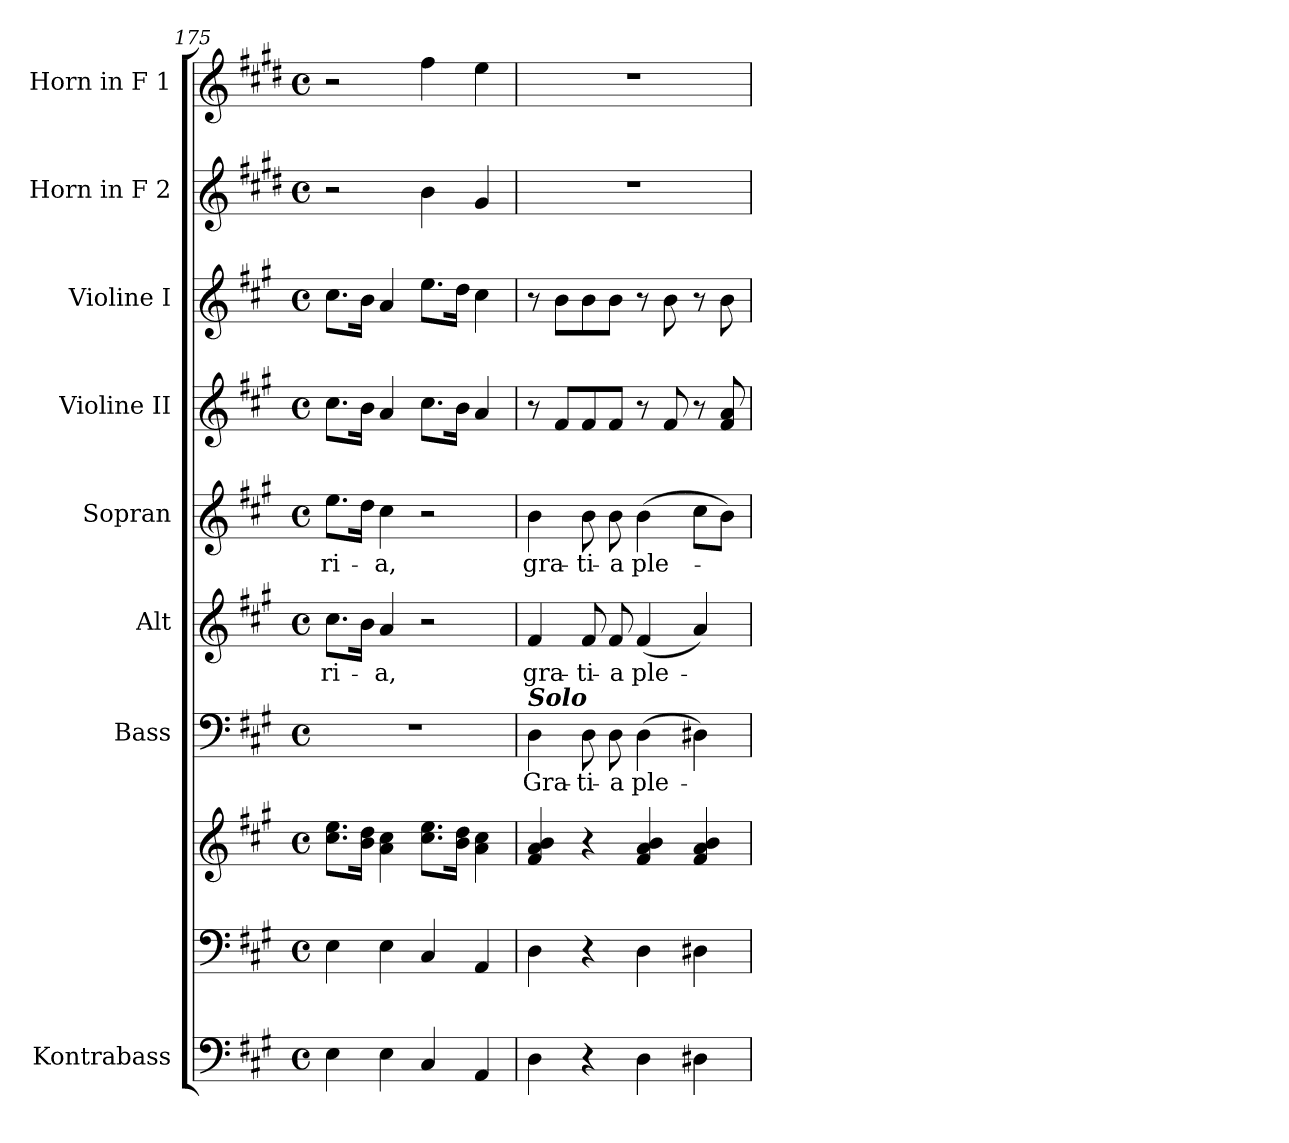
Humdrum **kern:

**kern	**kern	**kern	**kern	**text	**kern	**text	**kern	**text	**kern	**kern	**kern	**kern
*part9	*part8	*part8	*part7	*part7	*part6	*part6	*part5	*part5	*part4	*part3	*part2	*part1
*staff10	*staff9	*staff8	*staff7	*staff7	*staff6	*staff6	*staff5	*staff5	*staff4	*staff3	*staff2	*staff1
*I"Kontrabass	*	*	*I"Bass	*	*I"Alt	*	*I"Sopran	*	*I"Violine II	*I"Violine I	*I"Horn in F 2	*I"Horn in F 1
*I'Kb.	*	*	*I'B.	*	*I'A.	*	*I'S.	*	*I'Vl. II	*I'Vl. I	*	*
*clefF4	*clefF4	*clefG2	*clefF4	*	*clefG2	*	*clefG2	*	*clefG2	*clefG2	*clefG2	*clefG2
*ITrd7c12	*	*	*	*	*	*	*	*	*	*	*ITrd4c7	*ITrd4c7
*k[f#c#g#]	*k[f#c#g#]	*k[f#c#g#]	*k[f#c#g#]	*	*k[f#c#g#]	*	*k[f#c#g#]	*	*k[f#c#g#]	*k[f#c#g#]	*k[f#c#g#]	*k[f#c#g#]
*A:	*A:	*A:	*A:	*	*A:	*	*A:	*	*A:	*A:	*A:	*A:
*M4/4	*M4/4	*M4/4	*M4/4	*	*M4/4	*	*M4/4	*	*M4/4	*M4/4	*M4/4	*M4/4
*met(c)	*met(c)	*met(c)	*met(c)	*	*met(c)	*	*met(c)	*	*met(c)	*met(c)	*met(c)	*met(c)
=175	=175	=175	=175	=175	=175	=175	=175	=175	=175	=175	=175	=175
!	!	!	!	!	!	!LO:LY:b	!	!LO:LY:b	!	!	!	!
4EE\	4E\	8.cc#\ 8.ee\L	1r	.	8.cc#\L	-ri-	8.ee\L	-ri-	8.cc#\L	8.cc#\L	2r	2r
.	.	16b\ 16dd\Jk	.	.	16b\Jk	.	16dd\Jk	.	16b\Jk	16b\Jk	.	.
!	!	!	!	!	!	!LO:LY:b	!	!LO:LY:b	!	!	!	!
4EE\	4E\	4a\ 4cc#\	.	.	4a/	-a,	4cc#\	-a,	4a/	4a/	.	.
4CC#/	4C#/	8.cc#\ 8.ee\L	.	.	2r	.	2r	.	8.cc#\L	8.ee\L	4e\	4b\
.	.	16b\ 16dd\Jk	.	.	.	.	.	.	16b\Jk	16dd\Jk	.	.
4AAA/	4AA/	4a\ 4cc#\	.	.	.	.	.	.	4a/	4cc#\	4c#/	4a\
!!LO:PB:g=z
=176	=176	=176	=176	=176	=176	=176	=176	=176	=176	=176	=176	=176
!	!	!	!LO:TX:a:Bi:t=Solo	!	!	!	!	!	!	!	!	!
!	!	!	!	!LO:LY:b	!	!LO:LY:b	!	!LO:LY:b	!	!	!	!
4DD\	4D\	4f#/ 4a/ 4b/	4D\	Gra-	4f#/	gra-	4b\	gra-	8r	8r	1r	1r
.	.	.	.	.	.	.	.	.	8f#/L	8b\L	.	.
!	!	!	!	!LO:LY:b	!	!LO:LY:b	!	!LO:LY:b	!	!	!	!
4r	4r	4r	8D\	-ti-	8f#/	-ti-	8b\	-ti-	8f#/	8b\	.	.
!	!	!	!	!LO:LY:b	!	!LO:LY:b	!	!LO:LY:b	!	!	!	!
.	.	.	8D\	-a	8f#/	-a	8b\	-a	8f#/J	8b\J	.	.
!	!	!	!	!LO:LY:b	!	!LO:LY:b	!	!LO:LY:b	!	!	!	!
4DD\	4D\	4f#/ 4a/ 4b/	(>4D\	ple-	(<4f#/	ple-	(>4b\	ple-	8r	8r	.	.
.	.	.	.	.	.	.	.	.	8f#/	8b\	.	.
4DD#X\	4D#X\	4f#/ 4a/ 4b/	4D#X\)	.	4a/)	.	8cc#\L	.	8r	8r	.	.
.	.	.	.	.	.	.	8b\J)	.	8f#/ 8a/	8b\	.	.
=	=	=	=	=	=	=	=	=	=	=	=	=
*-	*-	*-	*-	*-	*-	*-	*-	*-	*-	*-	*-	*-
